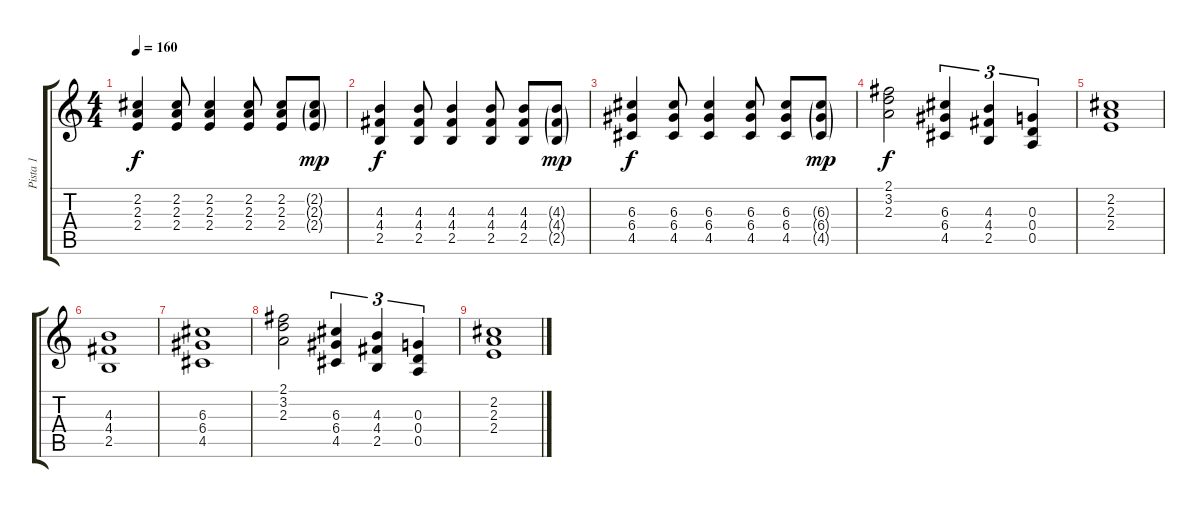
\track ("Pista 1" "Pista 1") {instrument electricguitarclean}
\staff {score tabs}
\tuning (E4 B3 G3 D3 A2 E2) {hide}
\ts (4 4)
\tempo 160
\clef g2
\ks c
(2.2 2.3 2.4).4{dy f} (2.2 2.3 2.4).8 (2.2 2.3 2.4).4 (2.2 2.3 2.4).8 (2.2 2.3 2.4).8 (2.2{g} 2.3{g} 2.4{g}).8{dy mp} |
(4.3 4.4 2.5).4{dy f} (4.3 4.4 2.5).8 (4.3 4.4 2.5).4 (4.3 4.4 2.5).8 (4.3 4.4 2.5).8 (4.3{g} 4.4{g} 2.5{g}).8{dy mp} |
(6.3 6.4 4.5).4{dy f} (6.3 6.4 4.5).8 (6.3 6.4 4.5).4 (6.3 6.4 4.5).8 (6.3 6.4 4.5).8 (6.3{g} 6.4{g} 4.5{g}).8{dy mp} |
(2.1 3.2 2.3).2{dy f} (6.3 6.4 4.5).4{tu (3 2)} (4.3 4.4 2.5).4{tu (3 2)} (0.3 0.4 0.5).4{tu (3 2)} |
(2.2 2.3 2.4).1 |
(4.3 4.4 2.5).1 |
(6.3 6.4 4.5).1 |
(2.1 3.2 2.3).2 (6.3 6.4 4.5).4{tu (3 2)} (4.3 4.4 2.5).4{tu (3 2)} (0.3 0.4 0.5).4{tu (3 2)} |
(2.2 2.3 2.4).1
